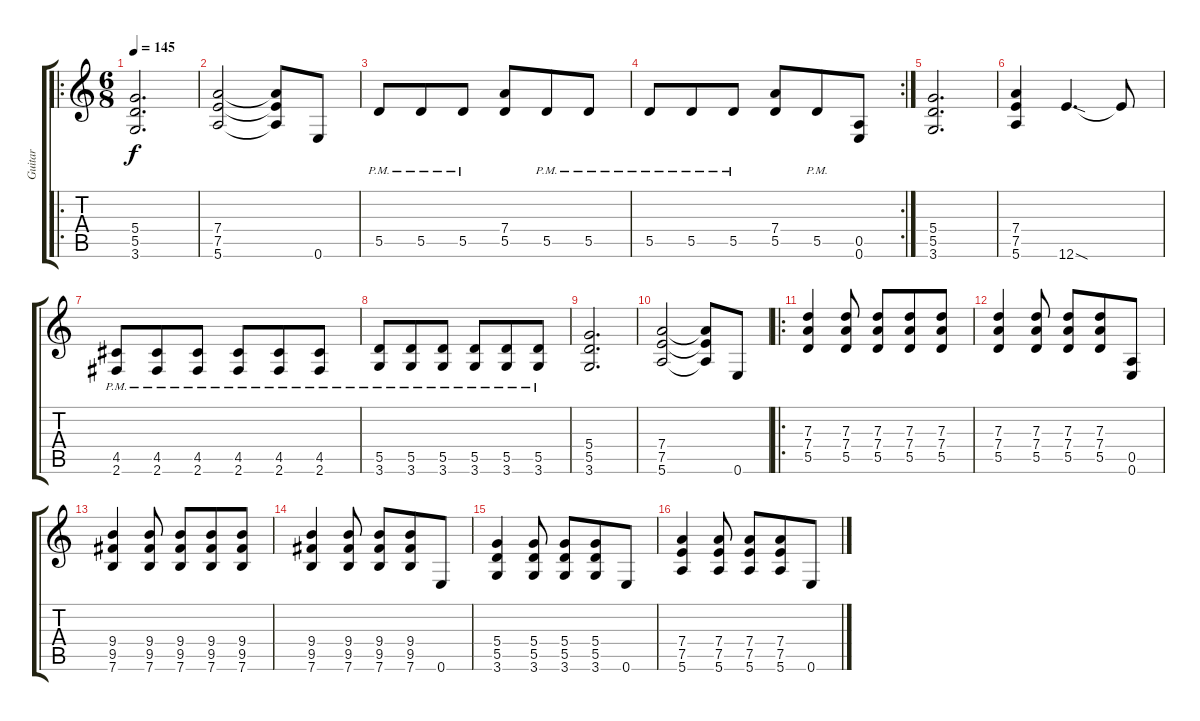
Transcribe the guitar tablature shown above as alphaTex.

\track ("Guitar" "Guitar") {instrument distortionguitar}
\staff {score tabs}
\tuning (E4 B3 G3 D3 A2 E2) {hide}
\ro
\ts (6 8)
\tempo 145
\clef g2
\ks c
(5.4 5.5 3.6).2{d dy f} |
(7.4 7.5 5.6).2 (7.4{t} 7.5{t} 5.6{t}).8 0.6.8 |
5.5{pm}.8 5.5{pm}.8 5.5{pm}.8 (7.4 5.5).8 5.5{pm}.8 5.5{pm}.8 |
\rc 2
5.5{pm}.8 5.5{pm}.8 5.5{pm}.8 (7.4 5.5).8 5.5{pm}.8 (0.5 0.6).8 |
(5.4 5.5 3.6).2{d} |
(7.4 7.5 5.6).4 12.6{sod}.4{d} 12.6{t}.8 |
(4.5{pm} 2.6{pm}).8 (4.5{pm} 2.6{pm}).8 (4.5{pm} 2.6{pm}).8 (4.5{pm} 2.6{pm}).8 (4.5{pm} 2.6{pm}).8 (4.5{pm} 2.6{pm}).8 |
(5.5{pm} 3.6{pm}).8 (5.5{pm} 3.6{pm}).8 (5.5{pm} 3.6{pm}).8 (5.5{pm} 3.6{pm}).8 (5.5{pm} 3.6{pm}).8 (5.5{pm} 3.6{pm}).8 |
(5.4 5.5 3.6).2{d} |
(7.4 7.5 5.6).2 (7.4{t} 7.5{t} 5.6{t}).8 0.6.8 |
\ro
(7.3 7.4 5.5).4 (7.3 7.4 5.5).8 (7.3 7.4 5.5).8 (7.3 7.4 5.5).8 (7.3 7.4 5.5).8 |
(7.3 7.4 5.5).4 (7.3 7.4 5.5).8 (7.3 7.4 5.5).8 (7.3 7.4 5.5).8 (0.5 0.6).8 |
(9.4 9.5 7.6).4 (9.4 9.5 7.6).8 (9.4 9.5 7.6).8 (9.4 9.5 7.6).8 (9.4 9.5 7.6).8 |
(9.4 9.5 7.6).4 (9.4 9.5 7.6).8 (9.4 9.5 7.6).8 (9.4 9.5 7.6).8 0.6.8 |
(5.4 5.5 3.6).4 (5.4 5.5 3.6).8 (5.4 5.5 3.6).8 (5.4 5.5 3.6).8 0.6.8 |
(7.4 7.5 5.6).4 (7.4 7.5 5.6).8 (7.4 7.5 5.6).8 (7.4 7.5 5.6).8 0.6.8
